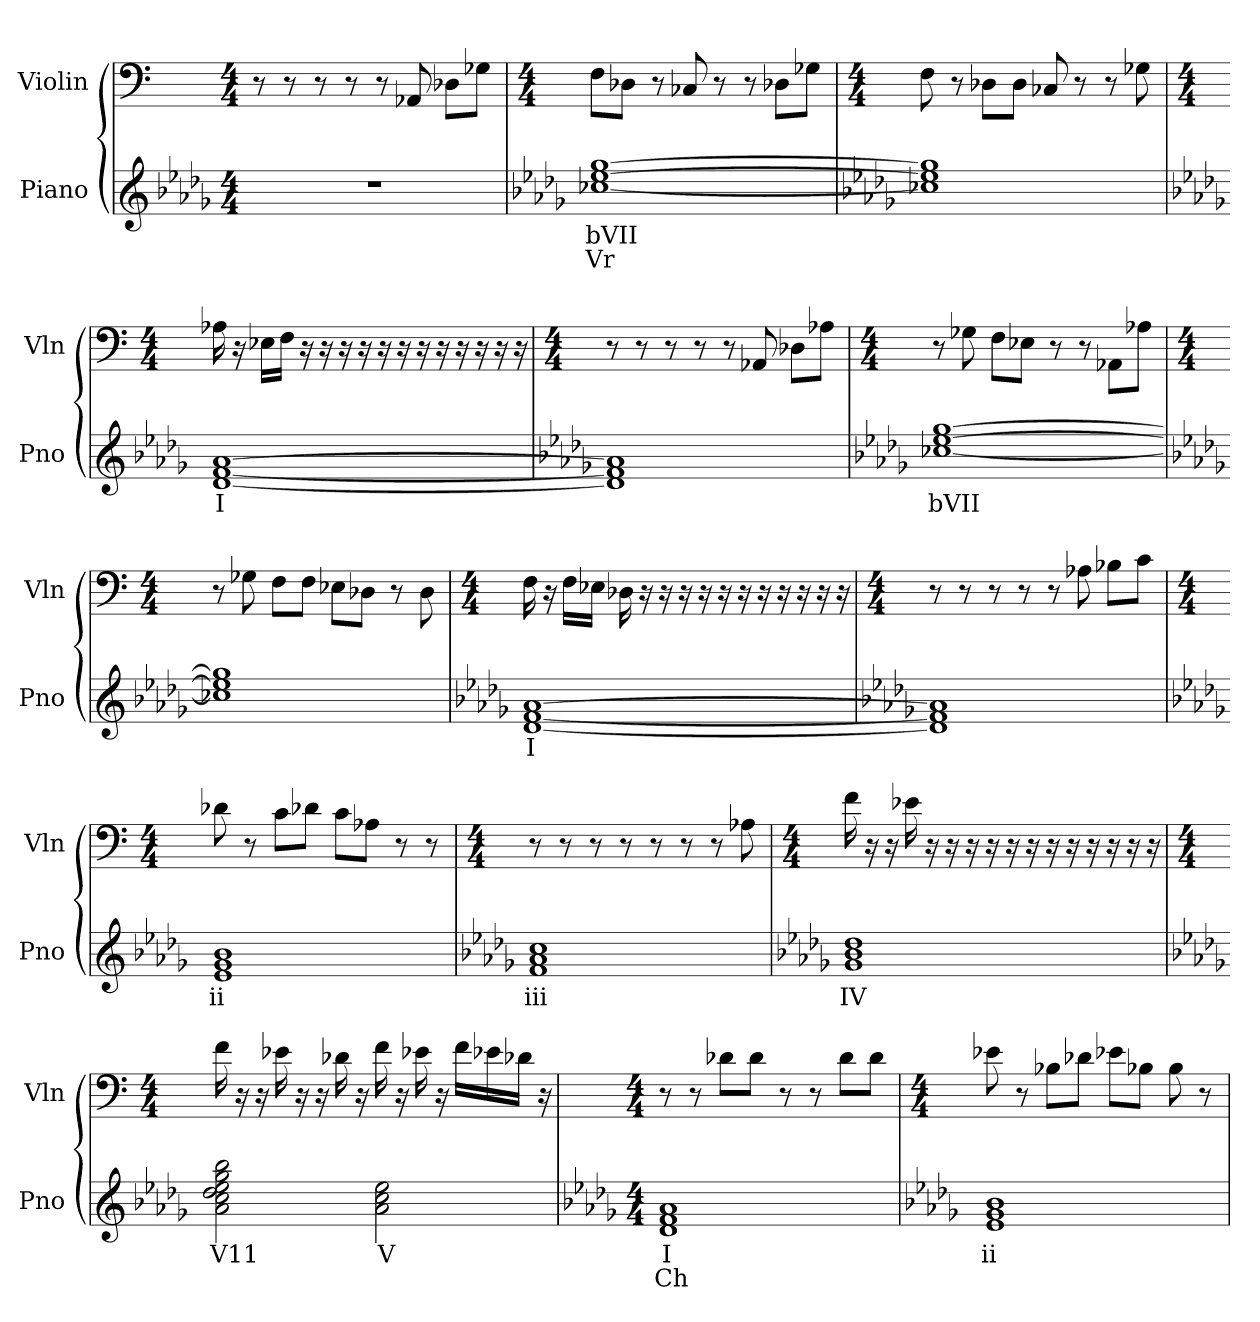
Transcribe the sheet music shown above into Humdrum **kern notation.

**kern	**text	**text	**kern
*part2	*part2	*part2	*part1
*staff2	*staff2	*staff2	*staff1
*I"Piano	*	*	*I"Violin
*I'Pno	*	*	*I'Vln
*k[b-e-a-d-g-]	*	*	*
*D-:	*	*	*
*M4/4	*	*	*M4/4
=	=	=	=
1r	.	.	8r
.	.	.	8r
.	.	.	8r
.	.	.	8r
.	.	.	8r
.	.	.	8AA-X
.	.	.	8D-XL
.	.	.	8G-XJ
=	=	=	=
*k[b-e-a-d-g-]	*	*	*
*D-:	*	*	*
*	*	*	*M4/4
[1cc-X [1ee- [1gg-	bVII	Vr	8FL
.	.	.	8D-XJ
.	.	.	8r
.	.	.	8C-X
.	.	.	8r
.	.	.	8r
.	.	.	8D-XL
.	.	.	8G-XJ
=	=	=	=
*k[b-e-a-d-g-]	*	*	*
*D-:	*	*	*
*	*	*	*M4/4
1cc-X] 1ee-] 1gg-]	.	.	8F
.	.	.	8r
.	.	.	8D-XL
.	.	.	8D-J
.	.	.	8C-X
.	.	.	8r
.	.	.	8r
.	.	.	8G-X
=	=	=	=
*k[b-e-a-d-g-]	*	*	*
*D-:	*	*	*
*	*	*	*M4/4
[1d- [1f [1a-	I	.	16A-X
.	.	.	16r
.	.	.	16E-XLL
.	.	.	16FJJ
.	.	.	16r
.	.	.	16r
.	.	.	16r
.	.	.	16r
.	.	.	16r
.	.	.	16r
.	.	.	16r
.	.	.	16r
.	.	.	16r
.	.	.	16r
.	.	.	16r
.	.	.	16r
=	=	=	=
*k[b-e-a-d-g-]	*	*	*
*D-:	*	*	*
*	*	*	*M4/4
1d-] 1f] 1a-]	.	.	8r
.	.	.	8r
.	.	.	8r
.	.	.	8r
.	.	.	8r
.	.	.	8AA-X
.	.	.	8D-XL
.	.	.	8A-XJ
=	=	=	=
*k[b-e-a-d-g-]	*	*	*
*D-:	*	*	*
*	*	*	*M4/4
[1cc-X [1ee- [1gg-	bVII	.	8r
.	.	.	8G-X
.	.	.	8FL
.	.	.	8E-XJ
.	.	.	8r
.	.	.	8r
.	.	.	8AA-XL
.	.	.	8A-XJ
=	=	=	=
*k[b-e-a-d-g-]	*	*	*
*D-:	*	*	*
*	*	*	*M4/4
1cc-X] 1ee-] 1gg-]	.	.	8r
.	.	.	8G-X
.	.	.	8FL
.	.	.	8FJ
.	.	.	8E-XL
.	.	.	8D-XJ
.	.	.	8r
.	.	.	8D-
=	=	=	=
*k[b-e-a-d-g-]	*	*	*
*D-:	*	*	*
*	*	*	*M4/4
[1d- [1f [1a-	I	.	16F
.	.	.	16r
.	.	.	16FLL
.	.	.	16E-XJJ
.	.	.	16D-X
.	.	.	16r
.	.	.	16r
.	.	.	16r
.	.	.	16r
.	.	.	16r
.	.	.	16r
.	.	.	16r
.	.	.	16r
.	.	.	16r
.	.	.	16r
.	.	.	16r
=	=	=	=
*k[b-e-a-d-g-]	*	*	*
*D-:	*	*	*
*	*	*	*M4/4
1d-] 1f] 1a-]	.	.	8r
.	.	.	8r
.	.	.	8r
.	.	.	8r
.	.	.	8r
.	.	.	8A-X
.	.	.	8B-XL
.	.	.	8cJ
=	=	=	=
*k[b-e-a-d-g-]	*	*	*
*D-:	*	*	*
*	*	*	*M4/4
1e- 1g- 1b-	ii	.	8d-X
.	.	.	8r
.	.	.	8cL
.	.	.	8d-XJ
.	.	.	8cL
.	.	.	8A-XJ
.	.	.	8r
.	.	.	8r
=	=	=	=
*k[b-e-a-d-g-]	*	*	*
*D-:	*	*	*
*	*	*	*M4/4
1f 1a- 1cc	iii	.	8r
.	.	.	8r
.	.	.	8r
.	.	.	8r
.	.	.	8r
.	.	.	8r
.	.	.	8r
.	.	.	8A-X
=	=	=	=
*k[b-e-a-d-g-]	*	*	*
*D-:	*	*	*
*	*	*	*M4/4
1g- 1b- 1dd-	IV	.	16f
.	.	.	16r
.	.	.	16r
.	.	.	16e-X
.	.	.	16r
.	.	.	16r
.	.	.	16r
.	.	.	16r
.	.	.	16r
.	.	.	16r
.	.	.	16r
.	.	.	16r
.	.	.	16r
.	.	.	16r
.	.	.	16r
.	.	.	16r
=	=	=	=
*k[b-e-a-d-g-]	*	*	*
*D-:	*	*	*
*	*	*	*M4/4
2a- 2cc 2ee- 2gg- 2bb- 2dd-	V11	.	16f
.	.	.	16r
.	.	.	16r
.	.	.	16e-X
.	.	.	16r
.	.	.	16r
.	.	.	16d-X
.	.	.	16r
2a- 2cc 2ee-	V	.	16f
.	.	.	16r
.	.	.	16e-X
.	.	.	16r
.	.	.	16fLL
.	.	.	16e-X
.	.	.	16d-XJJ
.	.	.	16r
=	=	=	=
*k[b-e-a-d-g-]	*	*	*
*D-:	*	*	*
*M4/4	*	*	*M4/4
1d- 1f 1a-	I	Ch	8r
.	.	.	8r
.	.	.	8d-XL
.	.	.	8d-J
.	.	.	8r
.	.	.	8r
.	.	.	8d-L
.	.	.	8d-J
=	=	=	=
*k[b-e-a-d-g-]	*	*	*
*D-:	*	*	*
*	*	*	*M4/4
1e- 1g- 1b-	ii	.	8e-X
.	.	.	8r
.	.	.	8B-XL
.	.	.	8d-XJ
.	.	.	8e-XL
.	.	.	8B-XJ
.	.	.	8B-
.	.	.	8r
=	=	=	=
*-	*-	*-	*-
